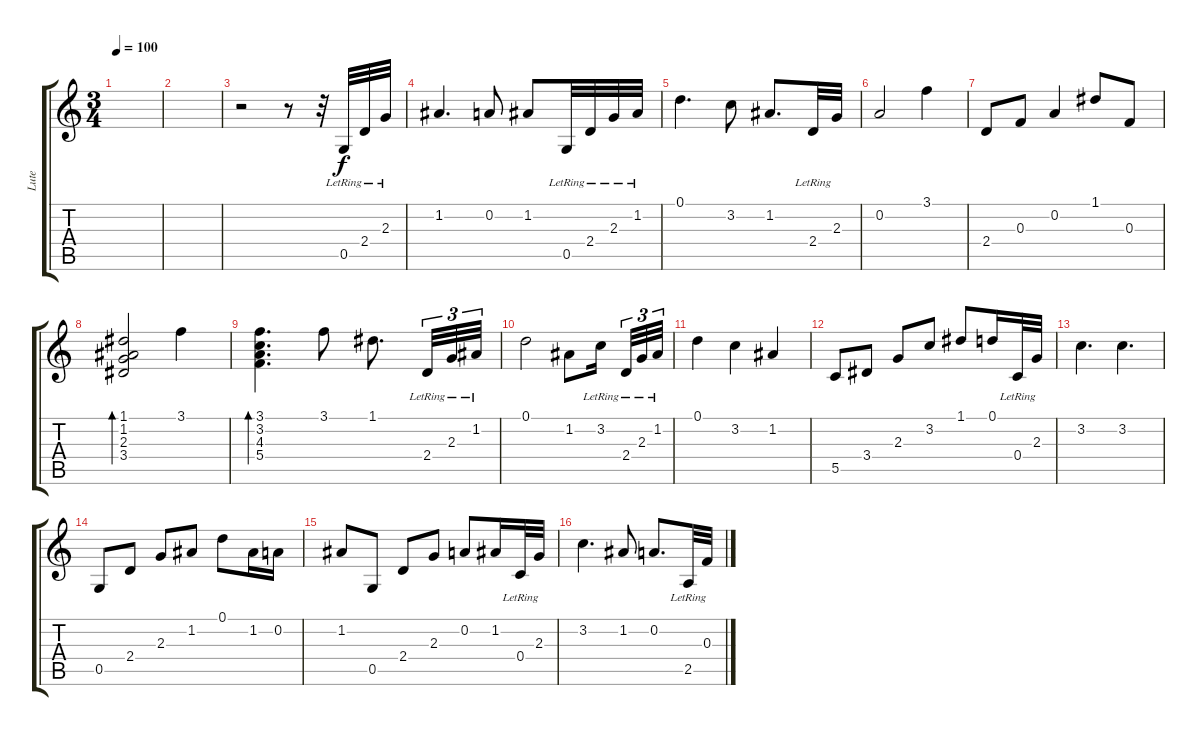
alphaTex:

\track ("Lute" "Lute") {instrument acousticguitarnylon}
\staff {score tabs}
\tuning (D4 A3 F3 C3 G2 D2) {hide}
\ts (3 4)
\tempo 100
\clef g2
\ks c
|
|
r.2 r.8 r.32 0.5{lr}.32 2.4{lr}.32 2.3{lr}.32 |
1.2.4{d} 0.2.8 1.2.8 0.5{lr}.32 2.4{lr}.32 2.3{lr}.32 1.2{lr}.32 |
0.1.4{d} 3.2.8 1.2.8{d} 2.4{lr}.32 2.3{lr}.32 |
0.2.2 3.1.4 |
2.4.8 0.3.8 0.2.4 1.1.8 0.3.8 |
(1.1 1.2 2.3 3.4).2{bd 120} 3.1.4 |
(3.1 3.2 4.3 5.4).4{d bd 120} 3.1.8 1.1.8{d} 2.4{lr}.32{tu (3 2)} 2.3{lr}.32{tu (3 2)} 1.2{lr}.32{tu (3 2)} |
0.1.2 1.2.8 3.2{lr}.16 2.4{lr}.32{tu (3 2)} 2.3{lr}.32{tu (3 2)} 1.2{lr}.32{tu (3 2)} |
0.1.4 3.2.4 1.2.4 |
5.5.8 3.4.8 2.3.8 3.2.8 1.1.8 0.1.16 0.4{lr}.32 2.3{lr}.32 |
3.2.4{d} 3.2.4{d} |
0.5.8 2.4.8 2.3.8 1.2.8 0.1.8 1.2.16 0.2.16 |
1.2.8 0.5.8 2.4.8 2.3.8 0.2.8 1.2.16 0.4{lr}.32 2.3{lr}.32 |
3.2.4{d} 1.2.8 0.2.8{d} 2.5{lr}.32 0.3{lr}.32
